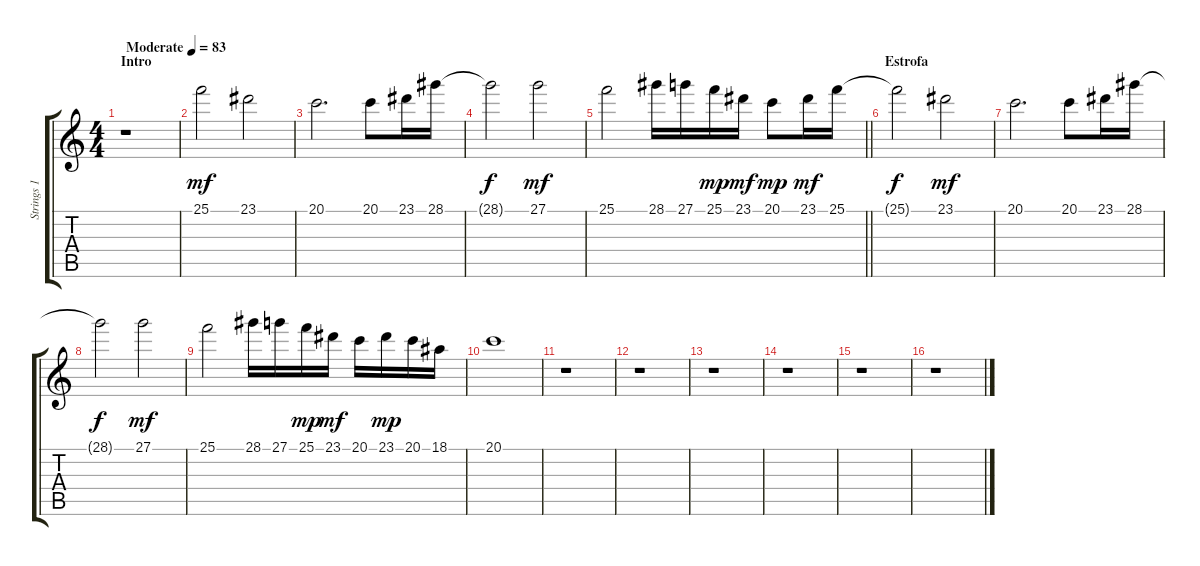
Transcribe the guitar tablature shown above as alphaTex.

\track ("Strings 1" "Strings 1") {instrument stringensemble1}
\staff {score tabs}
\tuning (E4 B3 G3 D3 A2 E2) {hide}
\ts (4 4)
\section ("" "Intro")
\tempo (83 "Moderate")
\clef g2
\ks c
r.1{dy mf instrument stringensemble1} |
25.1.2 23.1.2 |
20.1.2{d} 20.1.8 23.1.16 28.1.16 |
28.1{t}.2{dy f} 27.1.2{dy mf} |
\barLineRight lightlight
25.1.2 28.1.16 27.1.16 25.1.16{dy mp} 23.1.16{dy mf} 20.1.8{dy mp} 23.1.16{dy mf} 25.1.16 |
\section ("" "Estrofa")
25.1{t}.2{dy f} 23.1.2{dy mf} |
20.1.2{d} 20.1.8 23.1.16 28.1.16 |
28.1{t}.2{dy f} 27.1.2{dy mf} |
25.1.2 28.1.16 27.1.16 25.1.16{dy mp} 23.1.16{dy mf} 20.1.16 23.1.16{dy mp} 20.1.16 18.1.16 |
20.1.1 |
r.1 |
r.1 |
r.1 |
r.1 |
r.1 |
r.1
